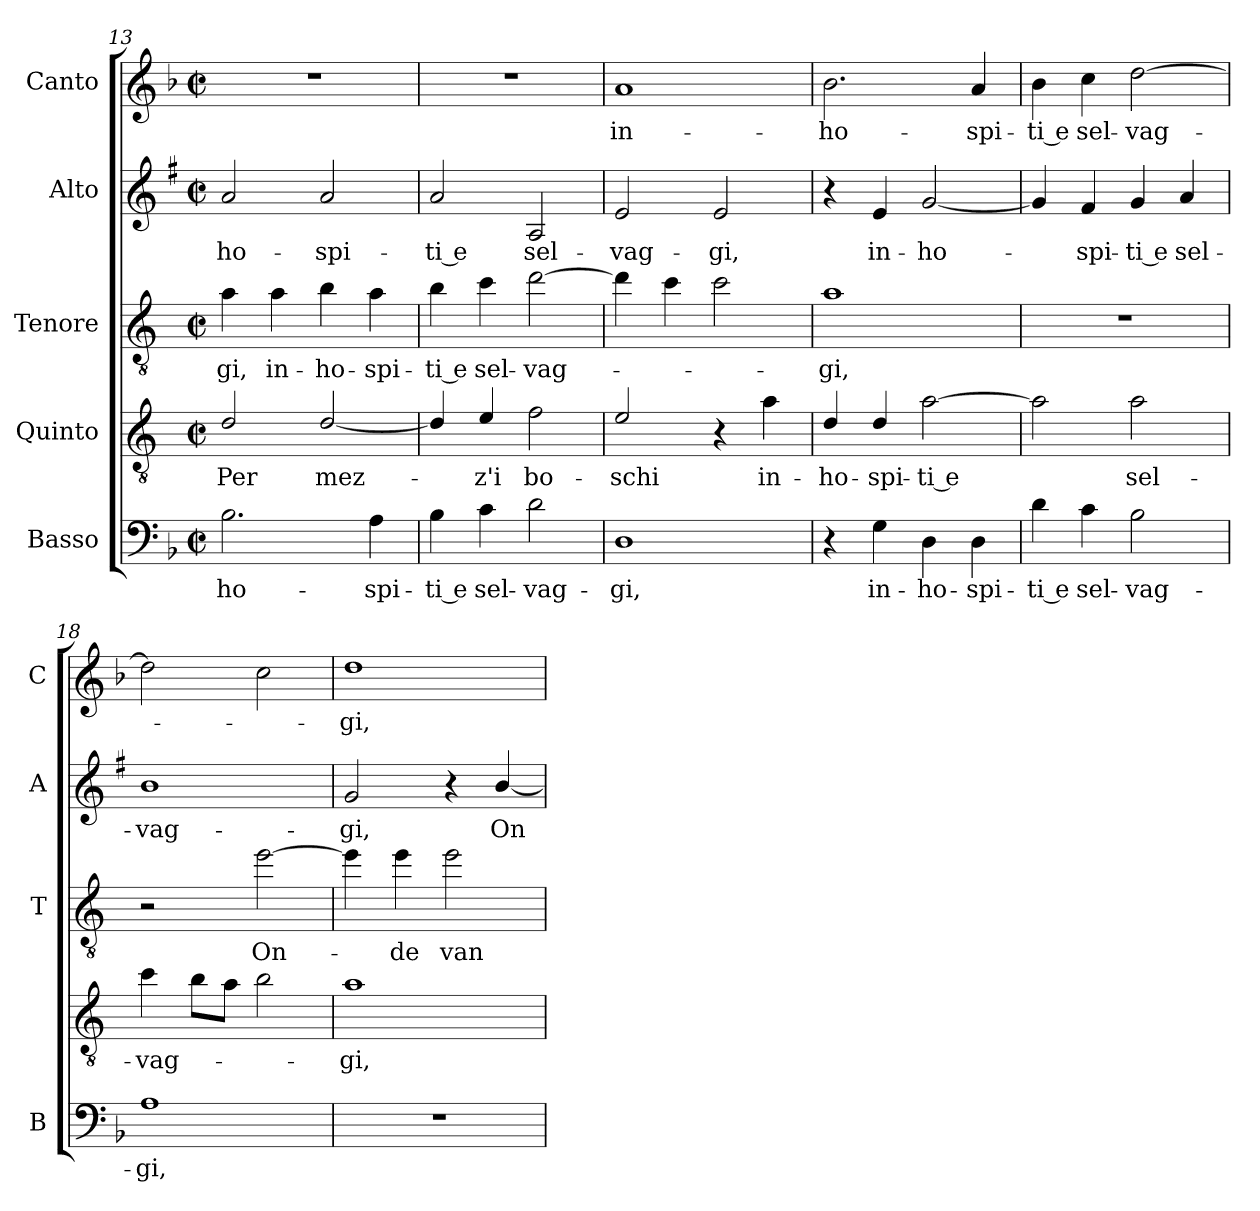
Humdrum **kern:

**kern	**text	**kern	**text	**kern	**text	**kern	**text	**kern	**text
*part5	*part5	*part4	*part4	*part3	*part3	*part2	*part2	*part1	*part1
*staff5	*staff5	*staff4	*staff4	*staff3	*staff3	*staff2	*staff2	*staff1	*staff1
*I"Basso	*	*I"Quinto	*	*I"Tenore	*	*I"Alto	*	*I"Canto	*
*I'B	*	*	*	*I'T	*	*I'A	*	*I'C	*
*clefF4	*	*clefGv2	*	*clefGv2	*	*clefG2	*	*clefG2	*
*	*	*ITrd4c7	*	*ITrd4c7	*	*ITrd1c2	*	*	*
*k[b-]	*	*k[b-]	*	*k[b-]	*	*k[b-]	*	*k[b-]	*
*F:	*	*F:	*	*F:	*	*F:	*	*F:	*
*M2/2	*	*M2/2	*	*M2/2	*	*M2/2	*	*M2/2	*
*met(c|)	*	*met(c|)	*	*met(c|)	*	*met(c|)	*	*met(c|)	*
=13	=13	=13	=13	=13	=13	=13	=13	=13	=13
!	!LO:LY:b	!	!	!	!	!	!	!	!
!	!	!	!LO:LY:b	!	!	!	!	!	!
!	!	!	!	!	!LO:LY:b	!	!	!	!
!	!	!	!	!	!	!	!LO:LY:b	!	!
2.B-\	-ho-	2G/	Per	4d\	-gi,	2g/	-ho-	1r	.
!	!	!	!	!	!LO:LY:b	!	!	!	!
.	.	.	.	4d\	in-	.	.	.	.
!	!	!	!LO:LY:b	!	!	!	!	!	!
!	!	!	!	!	!LO:LY:b	!	!	!	!
!	!	!	!	!	!	!	!LO:LY:b	!	!
.	.	[2G/	mez-	4e\	-ho-	2g/	-spi-	.	.
!	!LO:LY:b	!	!	!	!	!	!	!	!
!	!	!	!	!	!LO:LY:b	!	!	!	!
4A\	-spi-	.	.	4d\	-spi-	.	.	.	.
!!LO:PB:g=z
=14	=14	=14	=14	=14	=14	=14	=14	=14	=14
!	!LO:LY:b	!	!	!	!	!	!	!	!
!	!	!	!	!	!LO:LY:b	!	!	!	!
!	!	!	!	!	!	!	!LO:LY:b	!	!
4B-\	-ti e	4G/]	.	4e\	-ti e	2g/	-ti e	1r	.
!	!LO:LY:b	!	!	!	!	!	!	!	!
!	!	!	!LO:LY:b	!	!	!	!	!	!
!	!	!	!	!	!LO:LY:b	!	!	!	!
4c\	sel-	4A/	-z'i	4f\	sel-	.	.	.	.
!	!LO:LY:b	!	!	!	!	!	!	!	!
!	!	!	!LO:LY:b	!	!	!	!	!	!
!	!	!	!	!	!LO:LY:b	!	!	!	!
!	!	!	!	!	!	!	!LO:LY:b	!	!
2d\	-vag-	2B-\	bo-	[2g\	-vag-	2G/	sel-	.	.
=15	=15	=15	=15	=15	=15	=15	=15	=15	=15
!	!LO:LY:b	!	!	!	!	!	!	!	!
!	!	!	!LO:LY:b	!	!	!	!	!	!
!	!	!	!	!	!	!	!LO:LY:b	!	!
!	!	!	!	!	!	!	!	!	!LO:LY:b
1D	-gi,	2A/	-schi	4g\]	.	2d/	-vag-	1a	in-
.	.	.	.	4f\	.	.	.	.	.
!	!	!	!	!	!	!	!LO:LY:b	!	!
.	.	4r	.	2f\	.	2d/	-gi,	.	.
!	!	!	!LO:LY:b	!	!	!	!	!	!
.	.	4d\	in-	.	.	.	.	.	.
=16	=16	=16	=16	=16	=16	=16	=16	=16	=16
!	!	!	!LO:LY:b	!	!	!	!	!	!
!	!	!	!	!	!LO:LY:b	!	!	!	!
!	!	!	!	!	!	!	!	!	!LO:LY:b
4r	.	4G/	-ho-	1d	-gi,	4r	.	2.b-\	-ho-
!	!LO:LY:b	!	!	!	!	!	!	!	!
!	!	!	!LO:LY:b	!	!	!	!	!	!
!	!	!	!	!	!	!	!LO:LY:b	!	!
4G\	in-	4G/	-spi-	.	.	4d/	in-	.	.
!	!LO:LY:b	!	!	!	!	!	!	!	!
!	!	!	!LO:LY:b	!	!	!	!	!	!
!	!	!	!	!	!	!	!LO:LY:b	!	!
4D\	-ho-	[2d\	-ti e	.	.	[2f/	-ho-	.	.
!	!LO:LY:b	!	!	!	!	!	!	!	!
!	!	!	!	!	!	!	!	!	!LO:LY:b
4D\	-spi-	.	.	.	.	.	.	4a/	-spi-
=17	=17	=17	=17	=17	=17	=17	=17	=17	=17
!	!LO:LY:b	!	!	!	!	!	!	!	!
!	!	!	!	!	!	!	!	!	!LO:LY:b
4d\	-ti e	2d\]	.	1r	.	4f/]	.	4b-\	-ti e
!	!LO:LY:b	!	!	!	!	!	!	!	!
!	!	!	!	!	!	!	!LO:LY:b	!	!
!	!	!	!	!	!	!	!	!	!LO:LY:b
4c\	sel-	.	.	.	.	4e/	-spi-	4cc\	sel-
!	!LO:LY:b	!	!	!	!	!	!	!	!
!	!	!	!LO:LY:b	!	!	!	!	!	!
!	!	!	!	!	!	!	!LO:LY:b	!	!
!	!	!	!	!	!	!	!	!	!LO:LY:b
2B-\	-vag-	2d\	sel-	.	.	4f/	-ti e	[2dd\	-vag-
!	!	!	!	!	!	!	!LO:LY:b	!	!
.	.	.	.	.	.	4g/	sel-	.	.
=18	=18	=18	=18	=18	=18	=18	=18	=18	=18
!	!LO:LY:b	!	!	!	!	!	!	!	!
!	!	!	!LO:LY:b	!	!	!	!	!	!
!	!	!	!	!	!	!	!LO:LY:b	!	!
1A	-gi,	4f\	-vag-	2r	.	1a	-vag-	2dd\]	.
.	.	8e\L	.	.	.	.	.	.	.
.	.	8d\J	.	.	.	.	.	.	.
!	!	!	!	!	!LO:LY:b	!	!	!	!
.	.	2e\	.	[2a\	On-	.	.	2cc\	.
=19	=19	=19	=19	=19	=19	=19	=19	=19	=19
!	!	!	!LO:LY:b	!	!	!	!	!	!
!	!	!	!	!	!	!	!LO:LY:b	!	!
!	!	!	!	!	!	!	!	!	!LO:LY:b
1r	.	1d	-gi,	4a\]	.	2f/	-gi,	1dd	-gi,
!	!	!	!	!	!LO:LY:b	!	!	!	!
.	.	.	.	4a\	-de	.	.	.	.
!	!	!	!	!	!LO:LY:b	!	!	!	!
.	.	.	.	2a\	van-	4r	.	.	.
!	!	!	!	!	!	!	!LO:LY:b	!	!
.	.	.	.	.	.	[4a/	On-	.	.
=	=	=	=	=	=	=	=	=	=
*-	*-	*-	*-	*-	*-	*-	*-	*-	*-
